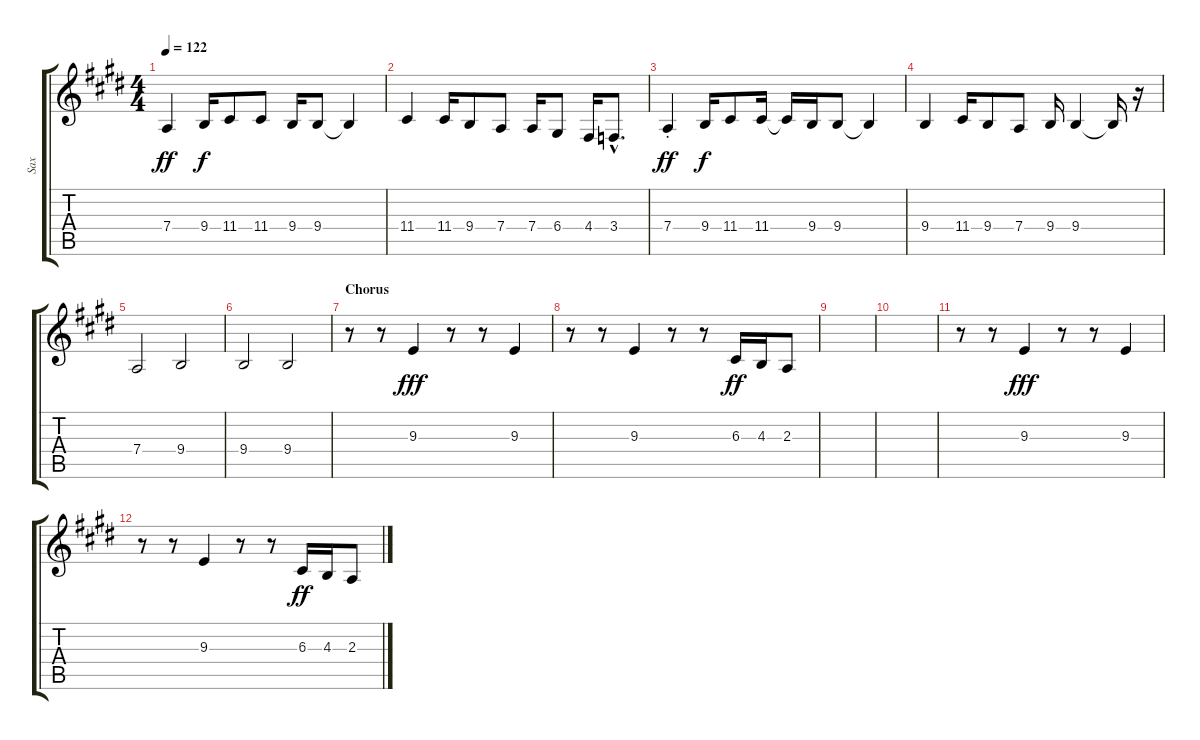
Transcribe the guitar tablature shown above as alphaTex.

\track ("Sax" "Sax") {instrument tenorsax}
\staff {score tabs}
\tuning (E4 B3 G3 D3 A2 E2) {hide}
\ts (4 4)
\tempo 122
\clef g2
\ks e
7.4.4{dy ff} 9.4.16{dy f} 11.4.8 11.4.8 9.4.16 9.4.8 9.4{t}.4 |
11.4.4 11.4.16 9.4.8 7.4.8 7.4.16 6.4.8 4.4.16 3.4{hac}.8{d} |
7.4{st}.4{dy ff} 9.4.16{dy f} 11.4.8 11.4.16 11.4{t}.16 9.4.16 9.4.8 9.4{t}.4 |
9.4.4 11.4.16 9.4.8 7.4.8 9.4.16 9.4.4 9.4{t}.16 r.16 |
7.4.2 9.4.2 |
9.4.2 9.4.2 |
\section ("" "Chorus")
r.8 r.8 9.3.4{dy fff} r.8 r.8 9.3.4 |
r.8 r.8 9.3.4 r.8 r.8 6.3.16{dy ff} 4.3.16 2.3.8 |
|
|
r.8 r.8 9.3.4{dy fff} r.8 r.8 9.3.4 |
r.8 r.8 9.3.4 r.8 r.8 6.3.16{dy ff} 4.3.16 2.3.8
